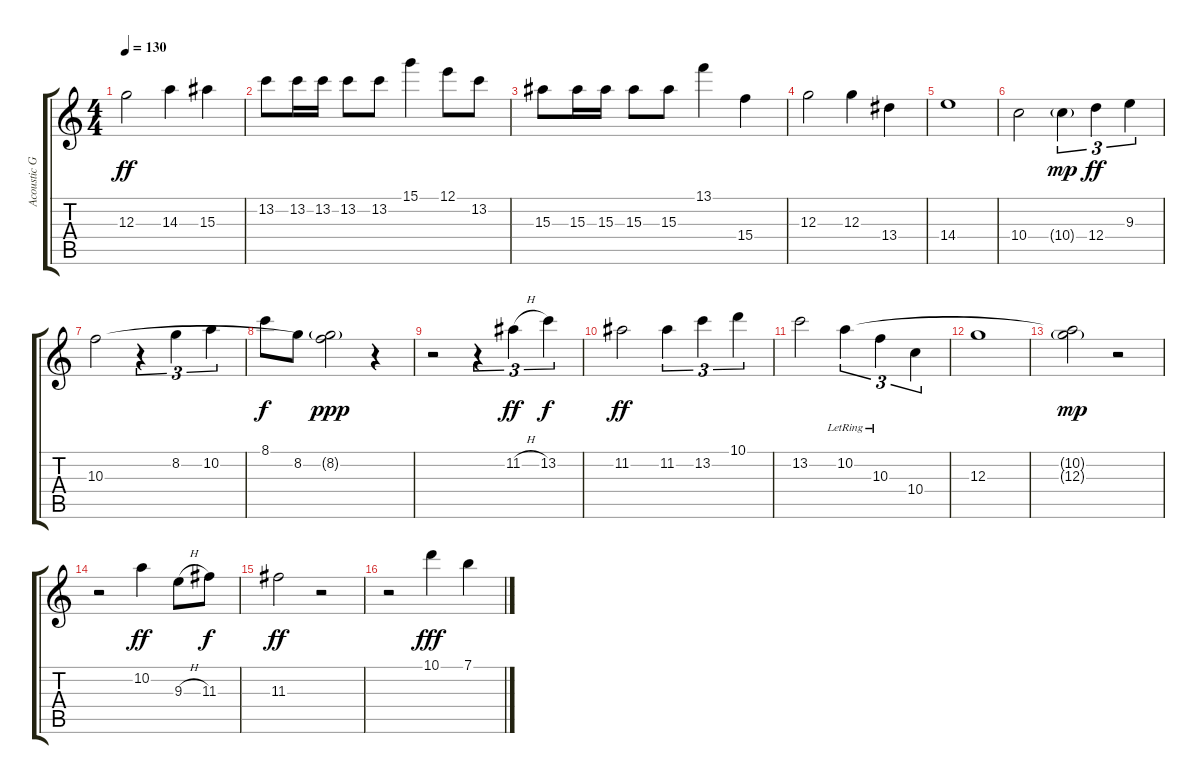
\track ("Acoustic Guitar" "Acoustic G") {instrument acousticguitarsteel}
\staff {score tabs}
\tuning (E4 B3 G3 D3 A2 E2) {hide}
\ts (4 4)
\tempo 130
\clef g2
\ks c
12.3.2{dy ff} 14.3.4 15.3.4 |
13.2.8 13.2.16 13.2.16 13.2.8 13.2.8 15.1.4 12.1.8 13.2.8 |
15.3.8 15.3.16 15.3.16 15.3.8 15.3.8 13.1.4 15.4.4 |
12.3.2 12.3.4 13.4.4 |
14.4.1 |
10.4.2 10.4{g}.4{tu (3 2) dy mp} 12.4.4{tu (3 2) dy ff} 9.3.4{tu (3 2)} |
10.3.2 r.4{tu (3 2)} 8.2.4{tu (3 2)} 10.2.4{tu (3 2)} |
8.1.8{dy f} 8.2.8 (8.2{g} 10.3{t}).2{dy ppp} r.4 |
r.2 r.4{tu (3 2)} 11.2{h}.4{tu (3 2) dy ff} 13.2.4{tu (3 2) dy f} |
11.2.2{dy ff} 11.2.4{tu (3 2)} 13.2.4{tu (3 2)} 10.1.4{tu (3 2)} |
13.2.2 10.2{lr}.4{tu (3 2)} 10.3{lr}.4{tu (3 2)} 10.4.4{tu (3 2)} |
12.3.1 |
(10.2{t} 12.3{g}).2{dy mp} r.2 |
r.2 10.2.4{dy ff} 9.3{h}.8 11.3.8{dy f} |
11.3.2{dy ff} r.2 |
r.2 10.1.4{dy fff} 7.1.4
